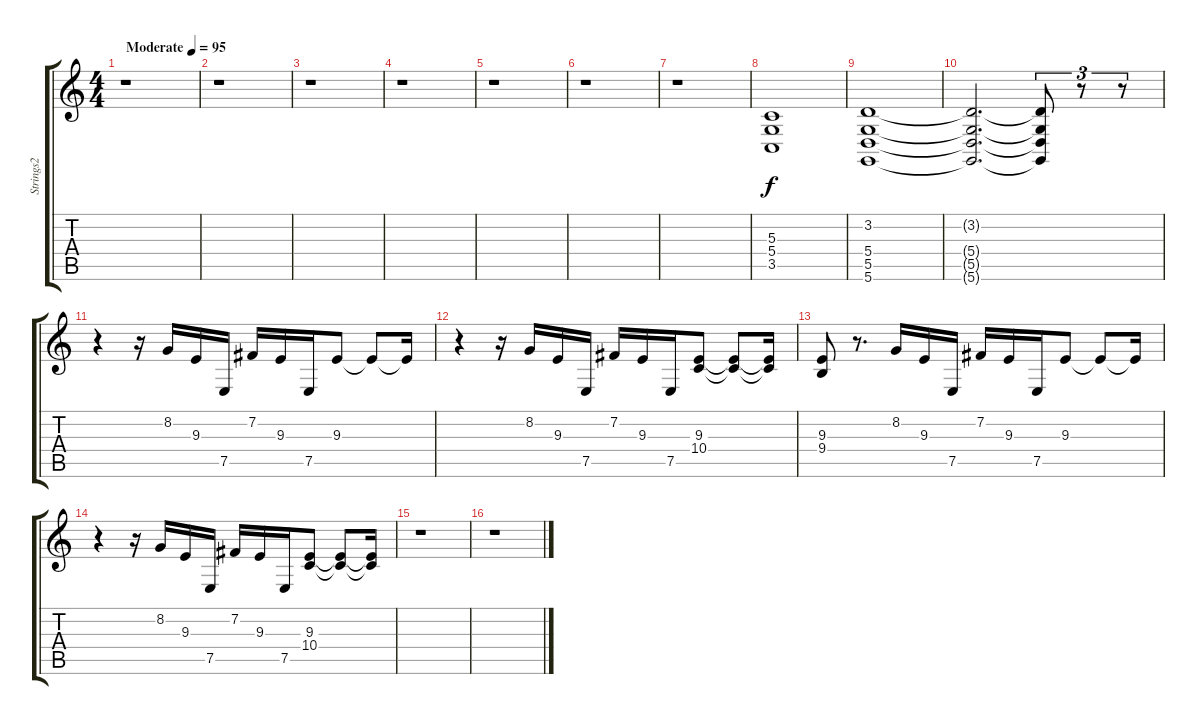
\track ("Strings2" "Strings2") {instrument stringensemble2}
\staff {score tabs}
\tuning (E4 B3 G3 D3 A2 D2) {hide}
\ts (4 4)
\tempo (95 "Moderate")
\clef g2
\ks c
r.1{dy f instrument stringensemble2} |
r.1 |
r.1 |
r.1 |
r.1 |
r.1 |
r.1 |
(5.3 5.4 3.5).1 |
(3.2 5.4 5.5 5.6).1 |
(3.2{t} 5.4{t} 5.5{t} 5.6{t}).2{d} (3.2{t} 5.4{t} 5.5{t} 5.6{t}).8{tu (3 2)} r.8{tu (3 2)} r.8{tu (3 2)} |
r.4{volume 13 instrument brasssection} r.16 8.2.16 9.3.16 7.5.16 7.2.16 9.3.16 7.5.16 9.3.8 9.3{t}.8 9.3{t}.16 |
r.4 r.16 8.2.16 9.3.16 7.5.16 7.2.16 9.3.16 7.5.16 (9.3 10.4).8 (9.3{t} 10.4{t}).8 (9.3{t} 10.4{t}).16 |
(9.3 9.4).8 r.8{d} 8.2.16 9.3.16 7.5.16 7.2.16 9.3.16 7.5.16 9.3.8 9.3{t}.8 9.3{t}.16 |
r.4 r.16 8.2.16 9.3.16 7.5.16 7.2.16 9.3.16 7.5.16 (9.3 10.4).8 (9.3{t} 10.4{t}).8 (9.3{t} 10.4{t}).16 |
r.1 |
r.1
